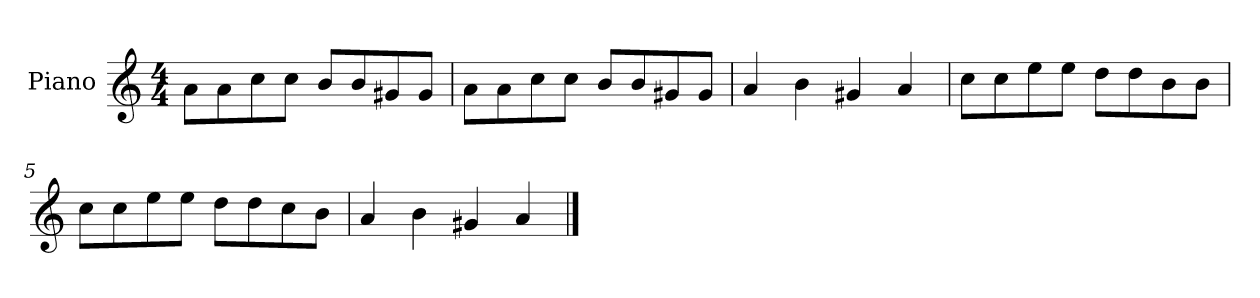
**kern
*part1
*staff1
*I"Piano
*I'P-no
*clefG2
*k[]
*M4/4
*MM90
=1
8a\L
8a\
8cc\
8cc\J
8b/L
8b/
8g#X/
8g#/J
=2
8a\L
8a\
8cc\
8cc\J
8b/L
8b/
8g#X/
8g#/J
=3
4a/
4b\
4g#X/
4a/
=4
8cc\L
8cc\
8ee\
8ee\J
8dd\L
8dd\
8b\
8b\J
=5
8cc\L
8cc\
8ee\
8ee\J
8dd\L
8dd\
8cc\
8b\J
!!LO:LB:g=z
=6
4a/
4b\
4g#X/
4a/
==
*-
